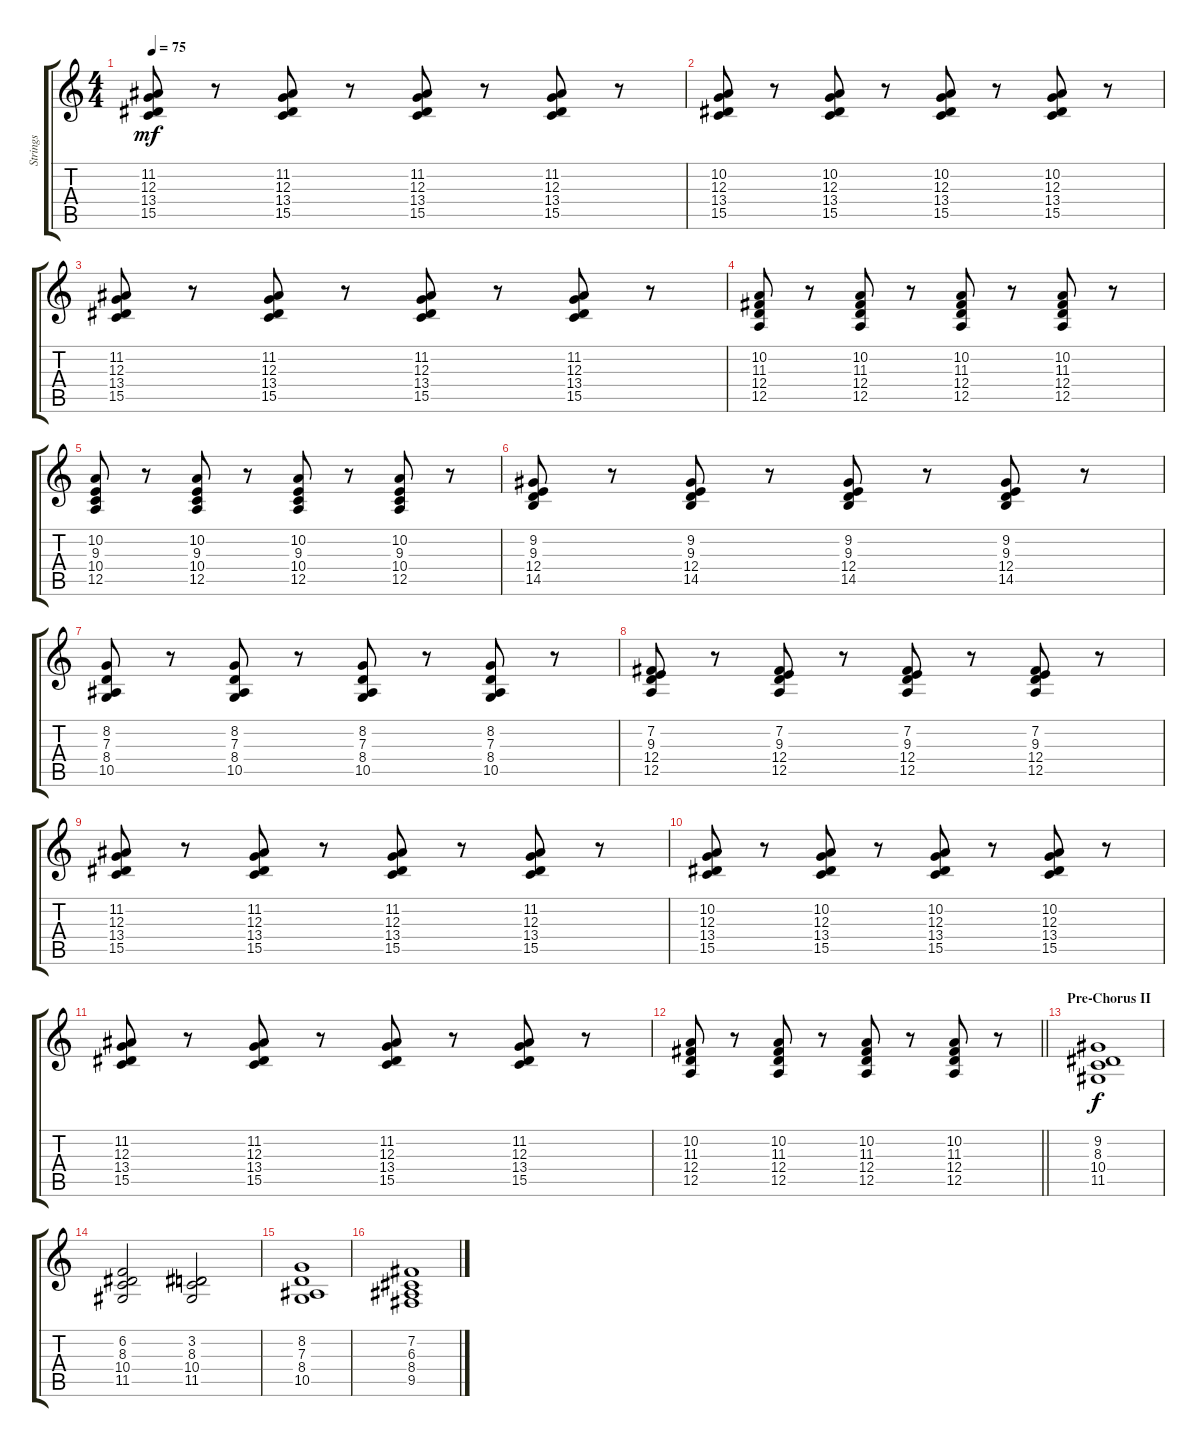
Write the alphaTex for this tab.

\track ("Strings" "Strings") {instrument pad2warm}
\staff {score tabs}
\tuning (E4 B3 G3 D3 A2 E2) {hide}
\ts (4 4)
\tempo 75
\clef g2
\ks c
(11.2 12.3 13.4 15.5).8{dy mf} r.8 (11.2 12.3 13.4 15.5).8 r.8 (11.2 12.3 13.4 15.5).8 r.8 (11.2 12.3 13.4 15.5).8 r.8 |
(10.2 12.3 13.4 15.5).8 r.8 (10.2 12.3 13.4 15.5).8 r.8 (10.2 12.3 13.4 15.5).8 r.8 (10.2 12.3 13.4 15.5).8 r.8 |
(11.2 12.3 13.4 15.5).8 r.8 (11.2 12.3 13.4 15.5).8 r.8 (11.2 12.3 13.4 15.5).8 r.8 (11.2 12.3 13.4 15.5).8 r.8 |
(10.2 11.3 12.4 12.5).8 r.8 (10.2 11.3 12.4 12.5).8 r.8 (10.2 11.3 12.4 12.5).8 r.8 (10.2 11.3 12.4 12.5).8 r.8 |
(10.2 9.3 10.4 12.5).8 r.8 (10.2 9.3 10.4 12.5).8 r.8 (10.2 9.3 10.4 12.5).8 r.8 (10.2 9.3 10.4 12.5).8 r.8 |
(9.2 9.3 12.4 14.5).8 r.8 (9.2 9.3 12.4 14.5).8 r.8 (9.2 9.3 12.4 14.5).8 r.8 (9.2 9.3 12.4 14.5).8 r.8 |
(8.2 7.3 8.4 10.5).8 r.8 (8.2 7.3 8.4 10.5).8 r.8 (8.2 7.3 8.4 10.5).8 r.8 (8.2 7.3 8.4 10.5).8 r.8 |
(7.2 9.3 12.4 12.5).8 r.8 (7.2 9.3 12.4 12.5).8 r.8 (7.2 9.3 12.4 12.5).8 r.8 (7.2 9.3 12.4 12.5).8 r.8 |
(11.2 12.3 13.4 15.5).8 r.8 (11.2 12.3 13.4 15.5).8 r.8 (11.2 12.3 13.4 15.5).8 r.8 (11.2 12.3 13.4 15.5).8 r.8 |
(10.2 12.3 13.4 15.5).8 r.8 (10.2 12.3 13.4 15.5).8 r.8 (10.2 12.3 13.4 15.5).8 r.8 (10.2 12.3 13.4 15.5).8 r.8 |
(11.2 12.3 13.4 15.5).8 r.8 (11.2 12.3 13.4 15.5).8 r.8 (11.2 12.3 13.4 15.5).8 r.8 (11.2 12.3 13.4 15.5).8 r.8 |
\barLineRight lightlight
(10.2 11.3 12.4 12.5).8 r.8 (10.2 11.3 12.4 12.5).8 r.8 (10.2 11.3 12.4 12.5).8 r.8 (10.2 11.3 12.4 12.5).8 r.8 |
\section ("" "Pre-Chorus II")
(9.2 8.3 10.4 11.5).1{dy f} |
(6.2 8.3 10.4 11.5).2 (3.2 8.3 10.4 11.5).2 |
(8.2 7.3 8.4 10.5).1 |
(7.2 6.3 8.4 9.5).1
